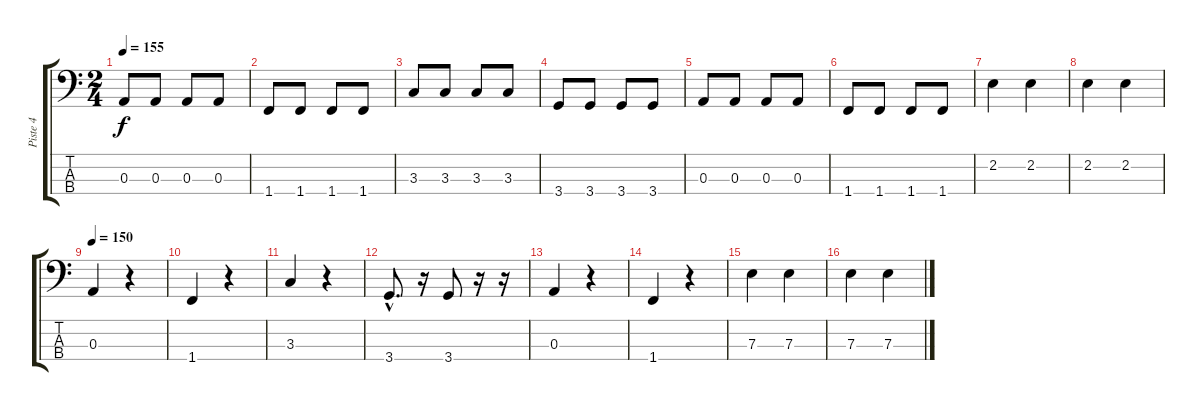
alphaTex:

\track ("Piste 4" "Piste 4") {instrument electricbassfinger}
\staff {score tabs}
\tuning (G2 D2 A1 E1) {hide}
\ts (2 4)
\tempo 155
\clef f4
\ks c
0.3.8{dy f} 0.3.8 0.3.8 0.3.8 |
1.4.8 1.4.8 1.4.8 1.4.8 |
3.3.8 3.3.8 3.3.8 3.3.8 |
3.4.8 3.4.8 3.4.8 3.4.8 |
0.3.8 0.3.8 0.3.8 0.3.8 |
1.4.8 1.4.8 1.4.8 1.4.8 |
2.2.4 2.2.4 |
2.2.4 2.2.4 |
\tempo 150
0.3.4 r.4 |
1.4.4 r.4 |
3.3.4 r.4 |
3.4{hac}.8{d} r.16 3.4.8 r.16 r.16 |
0.3.4 r.4 |
1.4.4 r.4 |
7.3.4 7.3.4 |
7.3.4 7.3.4
